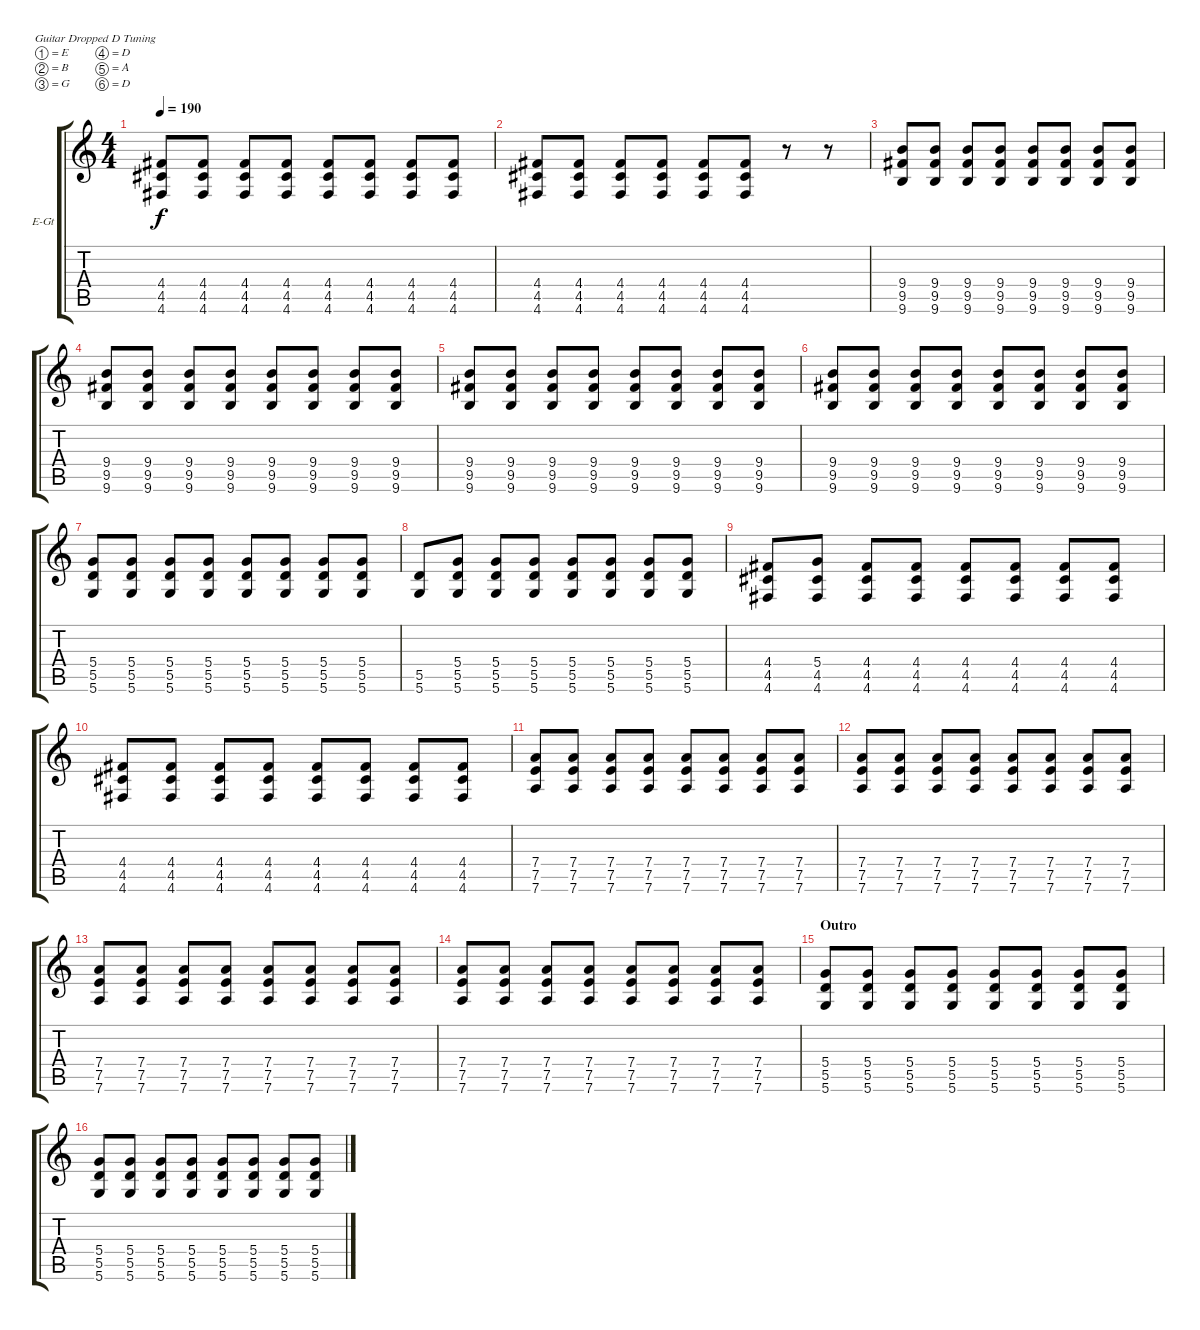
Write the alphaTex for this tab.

\bracketExtendMode groupsimilarinstruments
\firstSystemTrackNameOrientation horizontal
\otherSystemsTrackNameOrientation horizontal
\track ("Alex" "E-Gt") {instrument distortionguitar}
\staff {score tabs}
\tuning (E4 B3 G3 D3 A2 D2)
\ts (4 4)
\tempo 190
\clef g2
\ks c
(4.5 4.6 4.4).8{dy f} (4.5 4.6 4.4).8 (4.5 4.6 4.4).8 (4.5 4.6 4.4).8 (4.5 4.6 4.4).8 (4.5 4.6 4.4).8 (4.5 4.6 4.4).8 (4.5 4.6 4.4).8 |
(4.5 4.6 4.4).8 (4.5 4.6 4.4).8 (4.5 4.6 4.4).8 (4.5 4.6 4.4).8 (4.5 4.6 4.4).8 (4.5 4.6 4.4).8 r.8 r.8 |
(9.5 9.6 9.4).8 (9.5 9.6 9.4).8 (9.5 9.6 9.4).8 (9.5 9.6 9.4).8 (9.5 9.6 9.4).8 (9.5 9.6 9.4).8 (9.5 9.6 9.4).8 (9.5 9.6 9.4).8 |
(9.5 9.6 9.4).8 (9.5 9.6 9.4).8 (9.5 9.6 9.4).8 (9.5 9.6 9.4).8 (9.5 9.6 9.4).8 (9.5 9.6 9.4).8 (9.5 9.6 9.4).8 (9.5 9.6 9.4).8 |
(9.5 9.6 9.4).8 (9.5 9.6 9.4).8 (9.5 9.6 9.4).8 (9.5 9.6 9.4).8 (9.5 9.6 9.4).8 (9.5 9.6 9.4).8 (9.5 9.6 9.4).8 (9.5 9.6 9.4).8 |
(9.5 9.6 9.4).8 (9.5 9.6 9.4).8 (9.5 9.6 9.4).8 (9.5 9.6 9.4).8 (9.5 9.6 9.4).8 (9.5 9.6 9.4).8 (9.5 9.6 9.4).8 (9.5 9.6 9.4).8 |
(5.5 5.6 5.4).8 (5.5 5.6 5.4).8 (5.5 5.6 5.4).8 (5.5 5.6 5.4).8 (5.5 5.6 5.4).8 (5.5 5.6 5.4).8 (5.5 5.6 5.4).8 (5.5 5.6 5.4).8 |
(5.5 5.6).8 (5.5 5.6 5.4).8 (5.5 5.6 5.4).8 (5.5 5.6 5.4).8 (5.5 5.6 5.4).8 (5.5 5.6 5.4).8 (5.5 5.6 5.4).8 (5.5 5.6 5.4).8 |
(4.5 4.6 4.4).8 (4.5 4.6 5.4).8 (4.5 4.6 4.4).8 (4.5 4.6 4.4).8 (4.5 4.6 4.4).8 (4.5 4.6 4.4).8 (4.5 4.6 4.4).8 (4.5 4.6 4.4).8 |
(4.5 4.6 4.4).8 (4.5 4.6 4.4).8 (4.5 4.6 4.4).8 (4.5 4.6 4.4).8 (4.5 4.6 4.4).8 (4.5 4.6 4.4).8 (4.5 4.6 4.4).8 (4.5 4.6 4.4).8 |
(7.5 7.6 7.4).8 (7.5 7.6 7.4).8 (7.5 7.6 7.4).8 (7.5 7.6 7.4).8 (7.5 7.6 7.4).8 (7.5 7.6 7.4).8 (7.5 7.6 7.4).8 (7.5 7.6 7.4).8 |
(7.5 7.6 7.4).8 (7.5 7.6 7.4).8 (7.5 7.6 7.4).8 (7.5 7.6 7.4).8 (7.5 7.6 7.4).8 (7.5 7.6 7.4).8 (7.5 7.6 7.4).8 (7.5 7.6 7.4).8 |
(7.5 7.6 7.4).8 (7.5 7.6 7.4).8 (7.5 7.6 7.4).8 (7.5 7.6 7.4).8 (7.5 7.6 7.4).8 (7.5 7.6 7.4).8 (7.5 7.6 7.4).8 (7.5 7.6 7.4).8 |
(7.5 7.6 7.4).8 (7.5 7.6 7.4).8 (7.5 7.6 7.4).8 (7.5 7.6 7.4).8 (7.5 7.6 7.4).8 (7.5 7.6 7.4).8 (7.5 7.6 7.4).8 (7.5 7.6 7.4).8 |
\section ("" "Outro")
(5.4 5.5 5.6).8 (5.4 5.5 5.6).8 (5.4 5.5 5.6).8 (5.4 5.5 5.6).8 (5.4 5.5 5.6).8 (5.4 5.5 5.6).8 (5.4 5.5 5.6).8 (5.4 5.5 5.6).8 |
(5.4 5.5 5.6).8 (5.4 5.5 5.6).8 (5.4 5.5 5.6).8 (5.4 5.5 5.6).8 (5.4 5.5 5.6).8 (5.4 5.5 5.6).8 (5.4 5.5 5.6).8 (5.4 5.5 5.6).8
